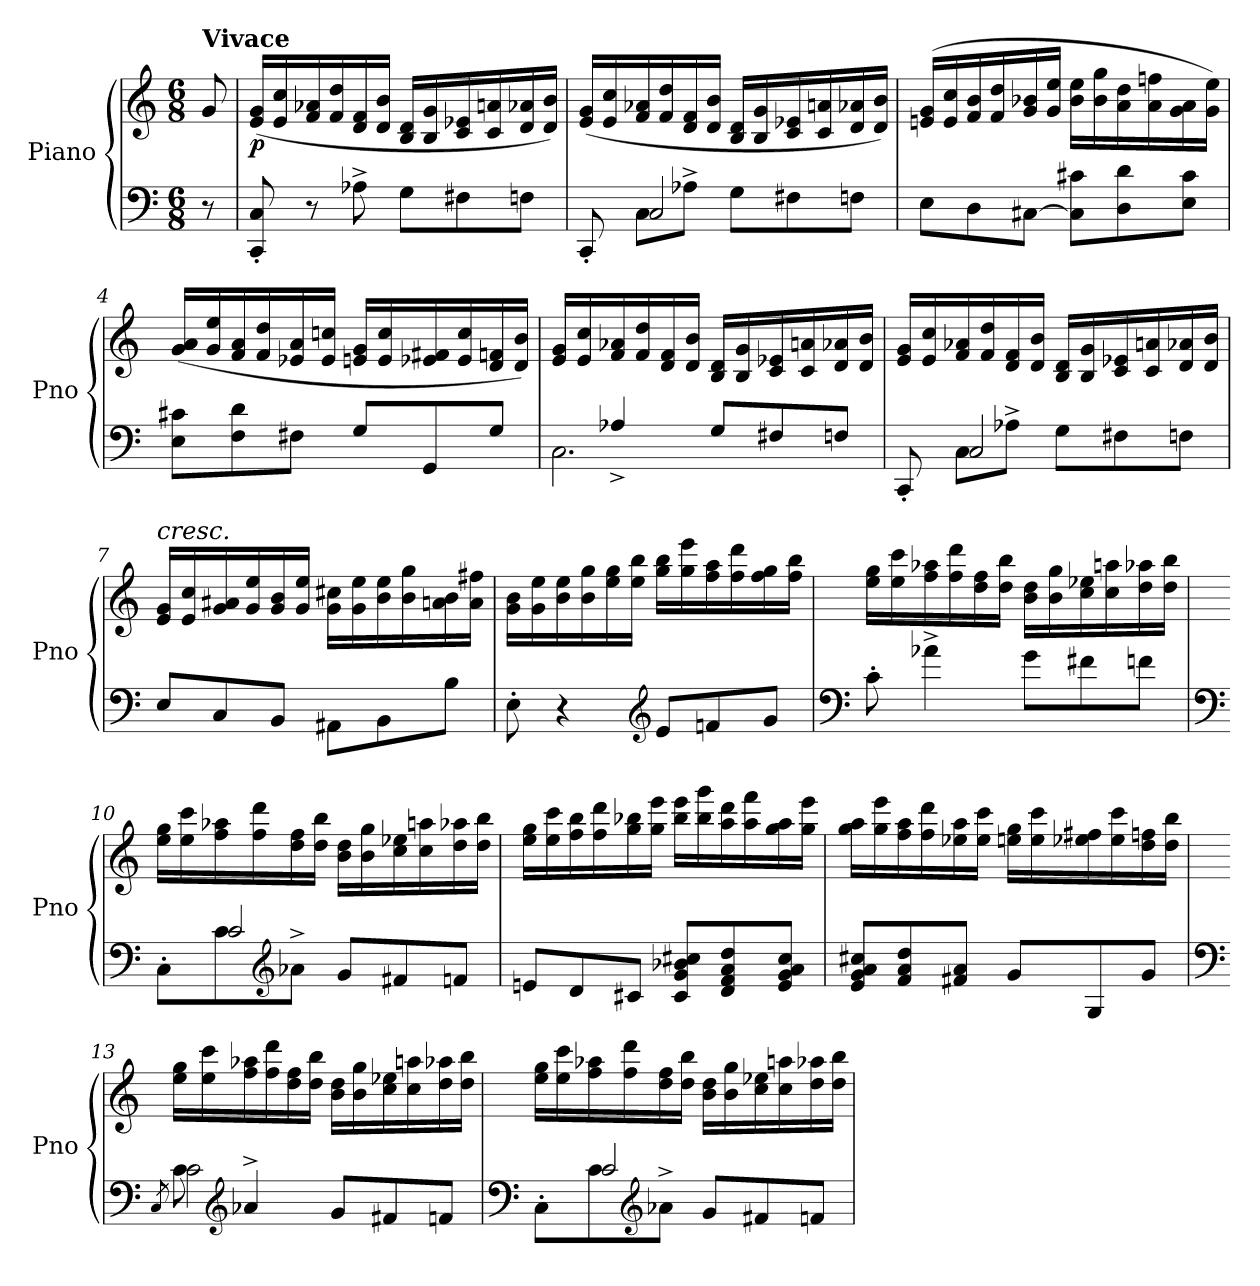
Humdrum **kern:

**kern	**kern	**dynam
*part1	*part1	*part1
*staff2	*staff1	*staff1/2
*I"Piano	*	*
*I'Pno	*	*
*clefF4	*clefG2	*
*k[]	*k[]	*
*M6/8	*M6/8	*
=	=	=
!	!LO:TX:a:B:t=Vivace	!
8r	8g/	.
=1	=1	=1
!	!	!LO:DY:b
8CC/' 8C/'	(<16e/ 16g/LL	p
.	16e/ 16cc/	.
8r	16f/ 16a-X/	.
.	16f/ 16dd/	.
8A-X^\	16d/ 16f/	.
.	16d/ 16b/JJ	.
8G\L	16B/ 16d/LL	.
.	16B/ 16g/	.
8F#X\	16c/ 16e-X/	.
.	16c/ 16an/	.
8Fn\J	16d/ 16a-X/	.
.	16d/ 16b/JJ)	.
=2	=2	=2
*^	*	*
8CC'/	8ryy	(<16e/ 16g/LL	.
.	.	16e/ 16cc/	.
8C\L	2C/	16f/ 16a-X/	.
.	.	16f/ 16dd/	.
8A-X^\J	.	16d/ 16f/	.
.	.	16d/ 16b/JJ	.
8G\L	.	16B/ 16d/LL	.
.	.	16B/ 16g/	.
8F#X\	.	16c/ 16e-X/	.
.	.	16c/ 16an/	.
8Fn\J	8ryy	16d/ 16a-X/	.
.	.	16d/ 16b/JJ)	.
*v	*v	*	*
=3	=3	=3
8E\L	(>16en/ 16g/LL	.
.	16e/ 16cc/	.
8D\	16f/ 16b/	.
.	16f/ 16dd/	.
[8C#X\J	16g/ 16b-X/	.
.	16g/ 16ee/JJ	.
8C#\] 8c#X\L	16b-\ 16ee\LL	.
.	16b-\ 16gg\	.
8D\ 8d\	16a\ 16dd\	.
.	16a\ 16ffn\	.
8E\ 8c#\J	16g\ 16a\	.
.	16g\ 16ee\JJ)	.
!!LO:LB:g=z
=4	=4	=4
8E\ 8c#X\L	(<16g/ 16a/LL	.
.	16g/ 16ee/	.
8F\ 8d\	16f/ 16a/	.
.	16f/ 16dd/	.
8F#X\J	16e-X/ 16a/	.
.	16e-/ 16ccn/JJ	.
8G/L	16en/ 16g/LL	.
.	16e/ 16cc/	.
8GG/	16e-X/ 16f#X/	.
.	16e-/ 16cc/	.
8G/J	16d/ 16fn/	.
.	16d/ 16b/JJ)	.
=5	=5	=5
*^	*	*
2.C\	8ryy	16e/ 16g/LL	.
.	.	16e/ 16cc/	.
.	4A-X^/	16f/ 16a-X/	.
.	.	16f/ 16dd/	.
.	.	16d/ 16f/	.
.	.	16d/ 16b/JJ	.
.	8G/L	16B/ 16d/LL	.
.	.	16B/ 16g/	.
.	8F#X/	16c/ 16e-X/	.
.	.	16c/ 16an/	.
.	8Fn/J	16d/ 16a-X/	.
.	.	16d/ 16b/JJ	.
=6	=6	=6	=6
8CC'/	8ryy	16e/ 16g/LL	.
.	.	16e/ 16cc/	.
8C\L	2C/	16f/ 16a-X/	.
.	.	16f/ 16dd/	.
8A-X^\J	.	16d/ 16f/	.
.	.	16d/ 16b/JJ	.
8G\L	.	16B/ 16d/LL	.
.	.	16B/ 16g/	.
8F#X\	.	16c/ 16e-X/	.
.	.	16c/ 16an/	.
8Fn\J	8ryy	16d/ 16a-X/	.
.	.	16d/ 16b/JJ	.
!!LO:LB:g=z
=7	=7	=7	=7
!	!	!LO:TX:a:i:t=cresc.	!
2.ryy	8E/L	16e/ 16g/LL	.
.	.	16e/ 16cc/	.
.	8C/	16g/ 16a#X/	.
.	.	16g/ 16ee/	.
.	8BB/J	16g/ 16b/	.
.	.	16g/ 16ee/JJ	.
.	8AA#X\L	16g\ 16cc#X\LL	.
.	.	16g\ 16ee\	.
.	8BB\	16b\ 16ee\	.
.	.	16b\ 16gg\	.
.	8B\J	16an\ 16b\	.
.	.	16a\ 16ff#X\JJ	.
*v	*v	*	*
=8	=8	=8
8E'\	16g\ 16b\LL	.
.	16g\ 16ee\	.
4r	16b\ 16ee\	.
.	16b\ 16gg\	.
.	16ee\ 16gg\	.
.	16ee\ 16bb\JJ	.
*clefG2	*	*
8e/L	16gg\ 16bb\LL	.
.	16gg\ 16eee\	.
8fn/	16ff\ 16aa\	.
.	16ff\ 16ddd\	.
8g/J	16ff\ 16gg\	.
.	16ff\ 16bb\JJ	.
=9	=9	=9
*clefF4	*	*
8c'\	16ee\ 16gg\LL	.
.	16ee\ 16ccc\	.
4a-X^\	16ff\ 16aa-X\	.
.	16ff\ 16ddd\	.
.	16dd\ 16ff\	.
.	16dd\ 16bb\JJ	.
8g\L	16b\ 16dd\LL	.
.	16b\ 16gg\	.
8f#X\	16cc\ 16ee-X\	.
.	16cc\ 16aan\	.
8fn\J	16dd\ 16aa-X\	.
.	16dd\ 16bb\JJ	.
!!LO:LB:g=z
=10	=10	=10
*clefF4	*	*
*^	*	*
8C'\L	8ryy	16ee\ 16gg\LL	.
.	.	16ee\ 16ccc\	.
8c\	2c/	16ff\ 16aa-X\	.
.	.	16ff\ 16ddd\	.
*clefG2	*	*	*
8a-X^\J	.	16dd\ 16ff\	.
.	.	16dd\ 16bb\JJ	.
8g/L	.	16b\ 16dd\LL	.
.	.	16b\ 16gg\	.
8f#X/	.	16cc\ 16ee-X\	.
.	.	16cc\ 16aan\	.
8fn/J	8ryy	16dd\ 16aa-X\	.
.	.	16dd\ 16bb\JJ	.
*v	*v	*	*
=11	=11	=11
8en/L	16ee\ 16gg\LL	.
.	16ee\ 16ccc\	.
8d/	16ff\ 16bb\	.
.	16ff\ 16ddd\	.
8c#X/J	16gg\ 16bb-X\	.
.	16gg\ 16eee\JJ	.
8c#/ 8g/ 8b-X/ 8cc#X/L	16bb-\ 16eee\LL	.
.	16bb-\ 16ggg\	.
8d/ 8f/ 8a/ 8dd/	16aa\ 16ddd\	.
.	16aa\ 16fff\	.
8e/ 8g/ 8a/ 8cc#/J	16gg\ 16aa\	.
.	16gg\ 16eee\JJ	.
=12	=12	=12
8e/ 8g/ 8a/ 8cc#X/L	16gg\ 16aa\LL	.
.	16gg\ 16eee\	.
8f/ 8a/ 8dd/	16ff\ 16aa\	.
.	16ff\ 16ddd\	.
8f#X/ 8a/J	16ee-X\ 16aa\	.
.	16ee-\ 16ccc\JJ	.
8g/L	16een\ 16gg\LL	.
.	16ee\ 16ccc\	.
8G/	16ee-X\ 16ff#X\	.
.	16ee-\ 16ccc\	.
8g/J	16dd\ 16ffn\	.
.	16dd\ 16bb\JJ	.
!!LO:LB:g=z
=13	=13	=13
*clefF4	*	*
*^	*	*
.	8qC/	.	.
8c\	2c\	16ee\ 16gg\LL	.
.	.	16ee\ 16ccc\	.
*clefG2	*	*	*
4a-X^/	.	16ff\ 16aa-X\	.
.	.	16ff\ 16ddd\	.
.	.	16dd\ 16ff\	.
.	.	16dd\ 16bb\JJ	.
8g/L	.	16b\ 16dd\LL	.
.	.	16b\ 16gg\	.
8f#X/	4ryy	16cc\ 16ee-X\	.
.	.	16cc\ 16aan\	.
8fn/J	.	16dd\ 16aa-X\	.
.	.	16dd\ 16bb\JJ	.
=14	=14	=14	=14
*clefF4	*	*	*
8C'\L	8ryy	16ee\ 16gg\LL	.
.	.	16ee\ 16ccc\	.
8c\	2c/	16ff\ 16aa-X\	.
.	.	16ff\ 16ddd\	.
*clefG2	*	*	*
8a-X^\J	.	16dd\ 16ff\	.
.	.	16dd\ 16bb\JJ	.
8g/L	.	16b\ 16dd\LL	.
.	.	16b\ 16gg\	.
8f#X/	.	16cc\ 16ee-X\	.
.	.	16cc\ 16aan\	.
8fn/J	8ryy	16dd\ 16aa-X\	.
.	.	16dd\ 16bb\JJ	.
*v	*v	*	*
=	=	=
*-	*-	*-
